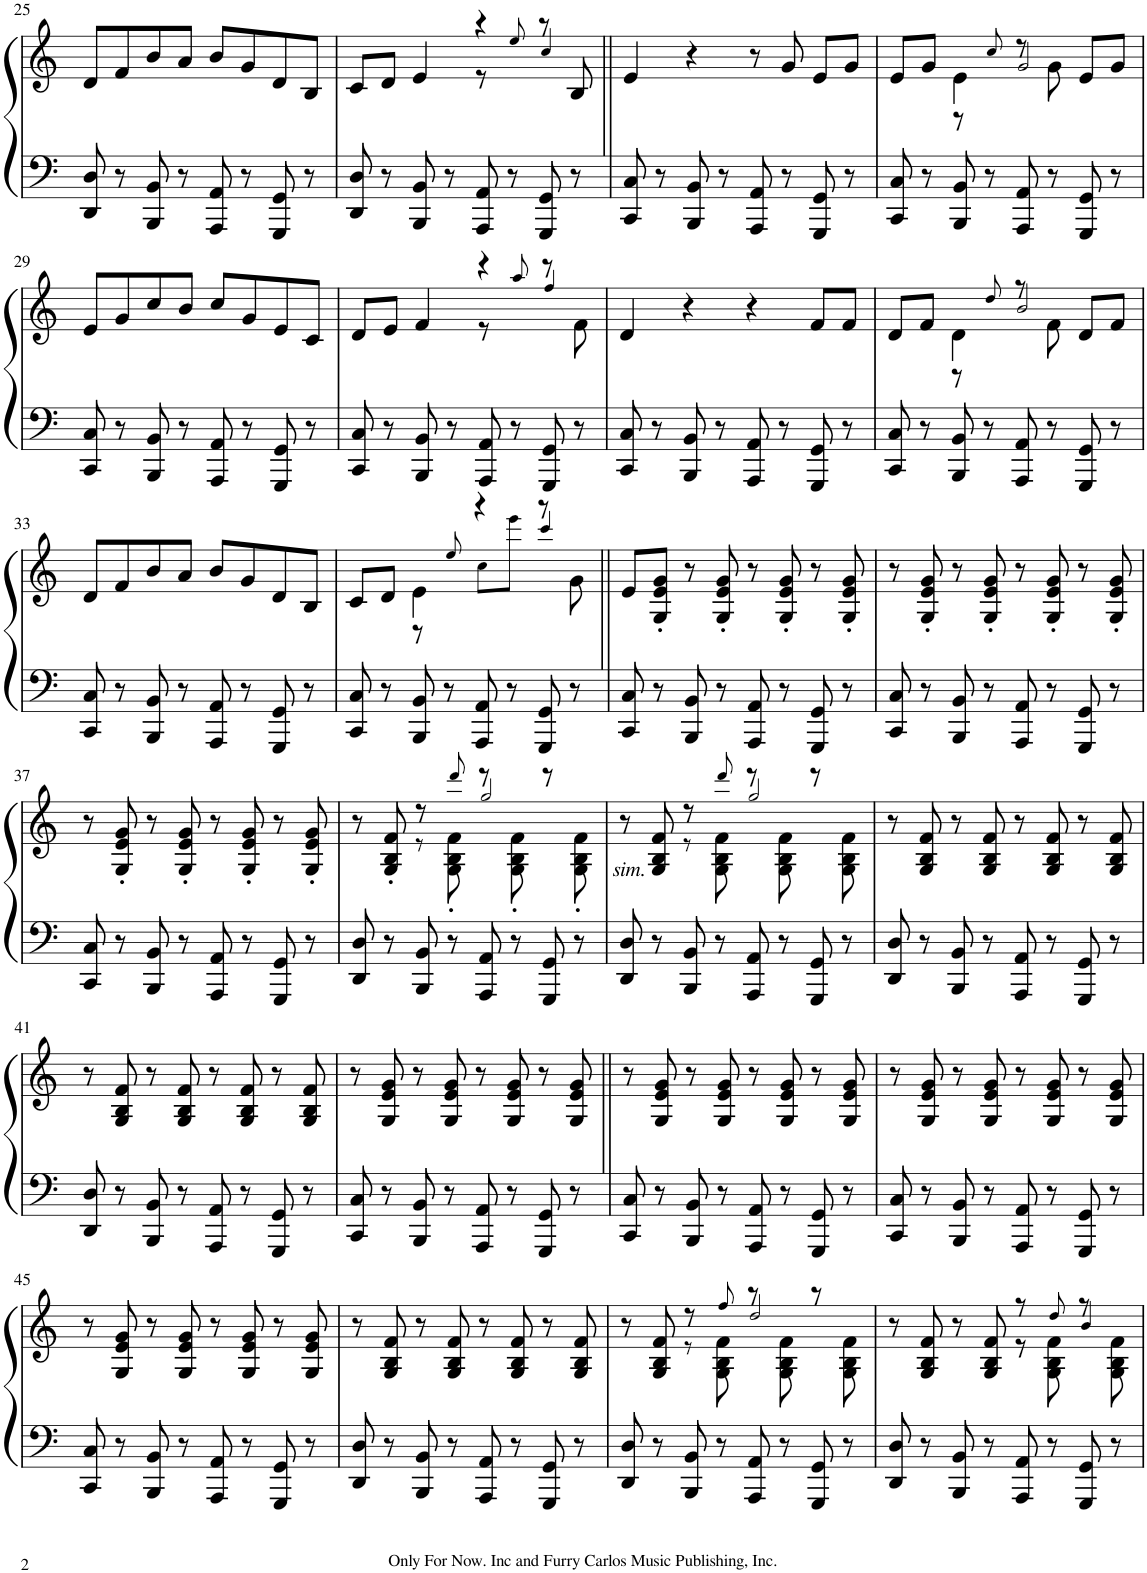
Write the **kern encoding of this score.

**kern	**kern
*part1	*part1
*staff2	*staff1
*I"Piano	*
*I'Pno.	*
!!LO:PB:g=z
*clefF4	*clefG2
*k[]	*k[]
*M4/4	*M4/4
=25	=25
8DD/ 8D/	8d/L
8r	8f/
8BBB/ 8BB/	8b/
8r	8a/J
8AAA/ 8AA/	8b/L
8r	8g/
8GGG/ 8GG/	8d/
8r	8B/J
=26	=26
*	*^
8DD/ 8D/	8c/L	2ryy
8r	8d/J	.
8BBB/ 8BB/	4e/	.
8r	.	.
8AAA/ 8AA/	4r	8r
8r	.	8ee!/
8GGG/ 8GG/	8r	4cc!/
8r	8B/	.
*	*v	*v
=27||	=27||
8CC/ 8C/	4e/
8r	.
8BBB/ 8BB/	4r
8r	.
8AAA/ 8AA/	8r
8r	8g/
8GGG/ 8GG/	8e/L
8r	8g/J
=28	=28
*	*^
8CC/ 8C/	8e/L	4ryy
8r	8g/J	.
8BBB/ 8BB/	4e\	8r
8r	.	8cc!/
8AAA/ 8AA/	8r	2g!/
8r	8g\	.
8GGG/ 8GG/	8e/L	.
8r	8g/J	.
*	*v	*v
!!LO:LB:g=z
=29	=29
8CC/ 8C/	8e/L
8r	8g/
8BBB/ 8BB/	8cc/
8r	8b/J
8AAA/ 8AA/	8cc/L
8r	8g/
8GGG/ 8GG/	8e/
8r	8c/J
=30	=30
*	*^
8CC/ 8C/	8d/L	2ryy
8r	8e/J	.
8BBB/ 8BB/	4f/	.
8r	.	.
8AAA/ 8AA/	4r	8r
8r	.	8aa!/
8GGG/ 8GG/	8r	4ff!/
8r	8f\	.
*	*v	*v
=31	=31
8CC/ 8C/	4d/
8r	.
8BBB/ 8BB/	4r
8r	.
8AAA/ 8AA/	4r
8r	.
8GGG/ 8GG/	8f/L
8r	8f/J
=32	=32
*	*^
8CC/ 8C/	8d/L	4ryy
8r	8f/J	.
8BBB/ 8BB/	4d\	8r
8r	.	8dd!/
8AAA/ 8AA/	8r	2b!/
8r	8f\	.
8GGG/ 8GG/	8d/L	.
8r	8f/J	.
*	*v	*v
!!LO:LB:g=z
=33	=33
8CC/ 8C/	8d/L
8r	8f/
8BBB/ 8BB/	8b/
8r	8a/J
8AAA/ 8AA/	8b/L
8r	8g/
8GGG/ 8GG/	8d/
8r	8B/J
=34	=34
*	*^
8CC/ 8C/	8c/L	4ryy
8r	8d/J	.
8BBB/ 8BB/	4e\	8r
8r	.	8ee!/
8AAA/ 8AA/	4r	8cc!\L
8r	.	8eee!\J
8GGG/ 8GG/	8r	4ccc!/
8r	8g\	.
*	*v	*v
=35||	=35||
8CC/ 8C/	8e/L
8r	8G/' 8e/' 8g/'J
8BBB/ 8BB/	8r
8r	8G/' 8e/' 8g/'
8AAA/ 8AA/	8r
8r	8G/' 8e/' 8g/'
8GGG/ 8GG/	8r
8r	8G/' 8e/' 8g/'
=36	=36
8CC/ 8C/	8r
8r	8G/' 8e/' 8g/'
8BBB/ 8BB/	8r
8r	8G/' 8e/' 8g/'
8AAA/ 8AA/	8r
8r	8G/' 8e/' 8g/'
8GGG/ 8GG/	8r
8r	8G/' 8e/' 8g/'
!!LO:LB:g=z
=37	=37
8CC/ 8C/	8r
8r	8G/' 8e/' 8g/'
8BBB/ 8BB/	8r
8r	8G/' 8e/' 8g/'
8AAA/ 8AA/	8r
8r	8G/' 8e/' 8g/'
8GGG/ 8GG/	8r
8r	8G/' 8e/' 8g/'
=38	=38
*	*^
8DD/ 8D/	8r	4ryy
8r	8G/' 8B/' 8f/'	.
8BBB/ 8BB/	8r	8r
8r	8G\' 8B\' 8f\'	8ddd!/
8AAA/ 8AA/	8r	2gg!/
8r	8G\' 8B\' 8f\'	.
8GGG/ 8GG/	8r	.
8r	8G\' 8B\' 8f\'	.
=39	=39	=39
!	!LO:TX:b:i:t=sim.	!
8DD/ 8D/	8r	4ryy
8r	8G/ 8B/ 8f/	.
8BBB/ 8BB/	8r	8r
8r	8G\ 8B\ 8f\	8ddd!/
8AAA/ 8AA/	8r	2gg!/
8r	8G\ 8B\ 8f\	.
8GGG/ 8GG/	8r	.
8r	8G\ 8B\ 8f\	.
*	*v	*v
=40	=40
8DD/ 8D/	8r
8r	8G/ 8B/ 8f/
8BBB/ 8BB/	8r
8r	8G/ 8B/ 8f/
8AAA/ 8AA/	8r
8r	8G/ 8B/ 8f/
8GGG/ 8GG/	8r
8r	8G/ 8B/ 8f/
!!LO:LB:g=z
=41	=41
8DD/ 8D/	8r
8r	8G/ 8B/ 8f/
8BBB/ 8BB/	8r
8r	8G/ 8B/ 8f/
8AAA/ 8AA/	8r
8r	8G/ 8B/ 8f/
8GGG/ 8GG/	8r
8r	8G/ 8B/ 8f/
=42	=42
8CC/ 8C/	8r
8r	8G/ 8e/ 8g/
8BBB/ 8BB/	8r
8r	8G/ 8e/ 8g/
8AAA/ 8AA/	8r
8r	8G/ 8e/ 8g/
8GGG/ 8GG/	8r
8r	8G/ 8e/ 8g/
=43||	=43||
8CC/ 8C/	8r
8r	8G/ 8e/ 8g/
8BBB/ 8BB/	8r
8r	8G/ 8e/ 8g/
8AAA/ 8AA/	8r
8r	8G/ 8e/ 8g/
8GGG/ 8GG/	8r
8r	8G/ 8e/ 8g/
=44	=44
8CC/ 8C/	8r
8r	8G/ 8e/ 8g/
8BBB/ 8BB/	8r
8r	8G/ 8e/ 8g/
8AAA/ 8AA/	8r
8r	8G/ 8e/ 8g/
8GGG/ 8GG/	8r
8r	8G/ 8e/ 8g/
!!LO:LB:g=z
=45	=45
8CC/ 8C/	8r
8r	8G/ 8e/ 8g/
8BBB/ 8BB/	8r
8r	8G/ 8e/ 8g/
8AAA/ 8AA/	8r
8r	8G/ 8e/ 8g/
8GGG/ 8GG/	8r
8r	8G/ 8e/ 8g/
=46	=46
8DD/ 8D/	8r
8r	8G/ 8B/ 8f/
8BBB/ 8BB/	8r
8r	8G/ 8B/ 8f/
8AAA/ 8AA/	8r
8r	8G/ 8B/ 8f/
8GGG/ 8GG/	8r
8r	8G/ 8B/ 8f/
=47	=47
*	*^
8DD/ 8D/	8r	4ryy
8r	8G/ 8B/ 8f/	.
8BBB/ 8BB/	8r	8r
8r	8G\ 8B\ 8f\	8ff!/
8AAA/ 8AA/	8r	2dd!/
8r	8G\ 8B\ 8f\	.
8GGG/ 8GG/	8r	.
8r	8G\ 8B\ 8f\	.
=48	=48	=48
8DD/ 8D/	8r	2ryy
8r	8G/ 8B/ 8f/	.
8BBB/ 8BB/	8r	.
8r	8G/ 8B/ 8f/	.
8AAA/ 8AA/	8r	8r
8r	8G\ 8B\ 8f\	8dd!/
8GGG/ 8GG/	8r	4b!/
8r	8G\ 8B\ 8f\	.
*	*v	*v
=	=
*-	*-
